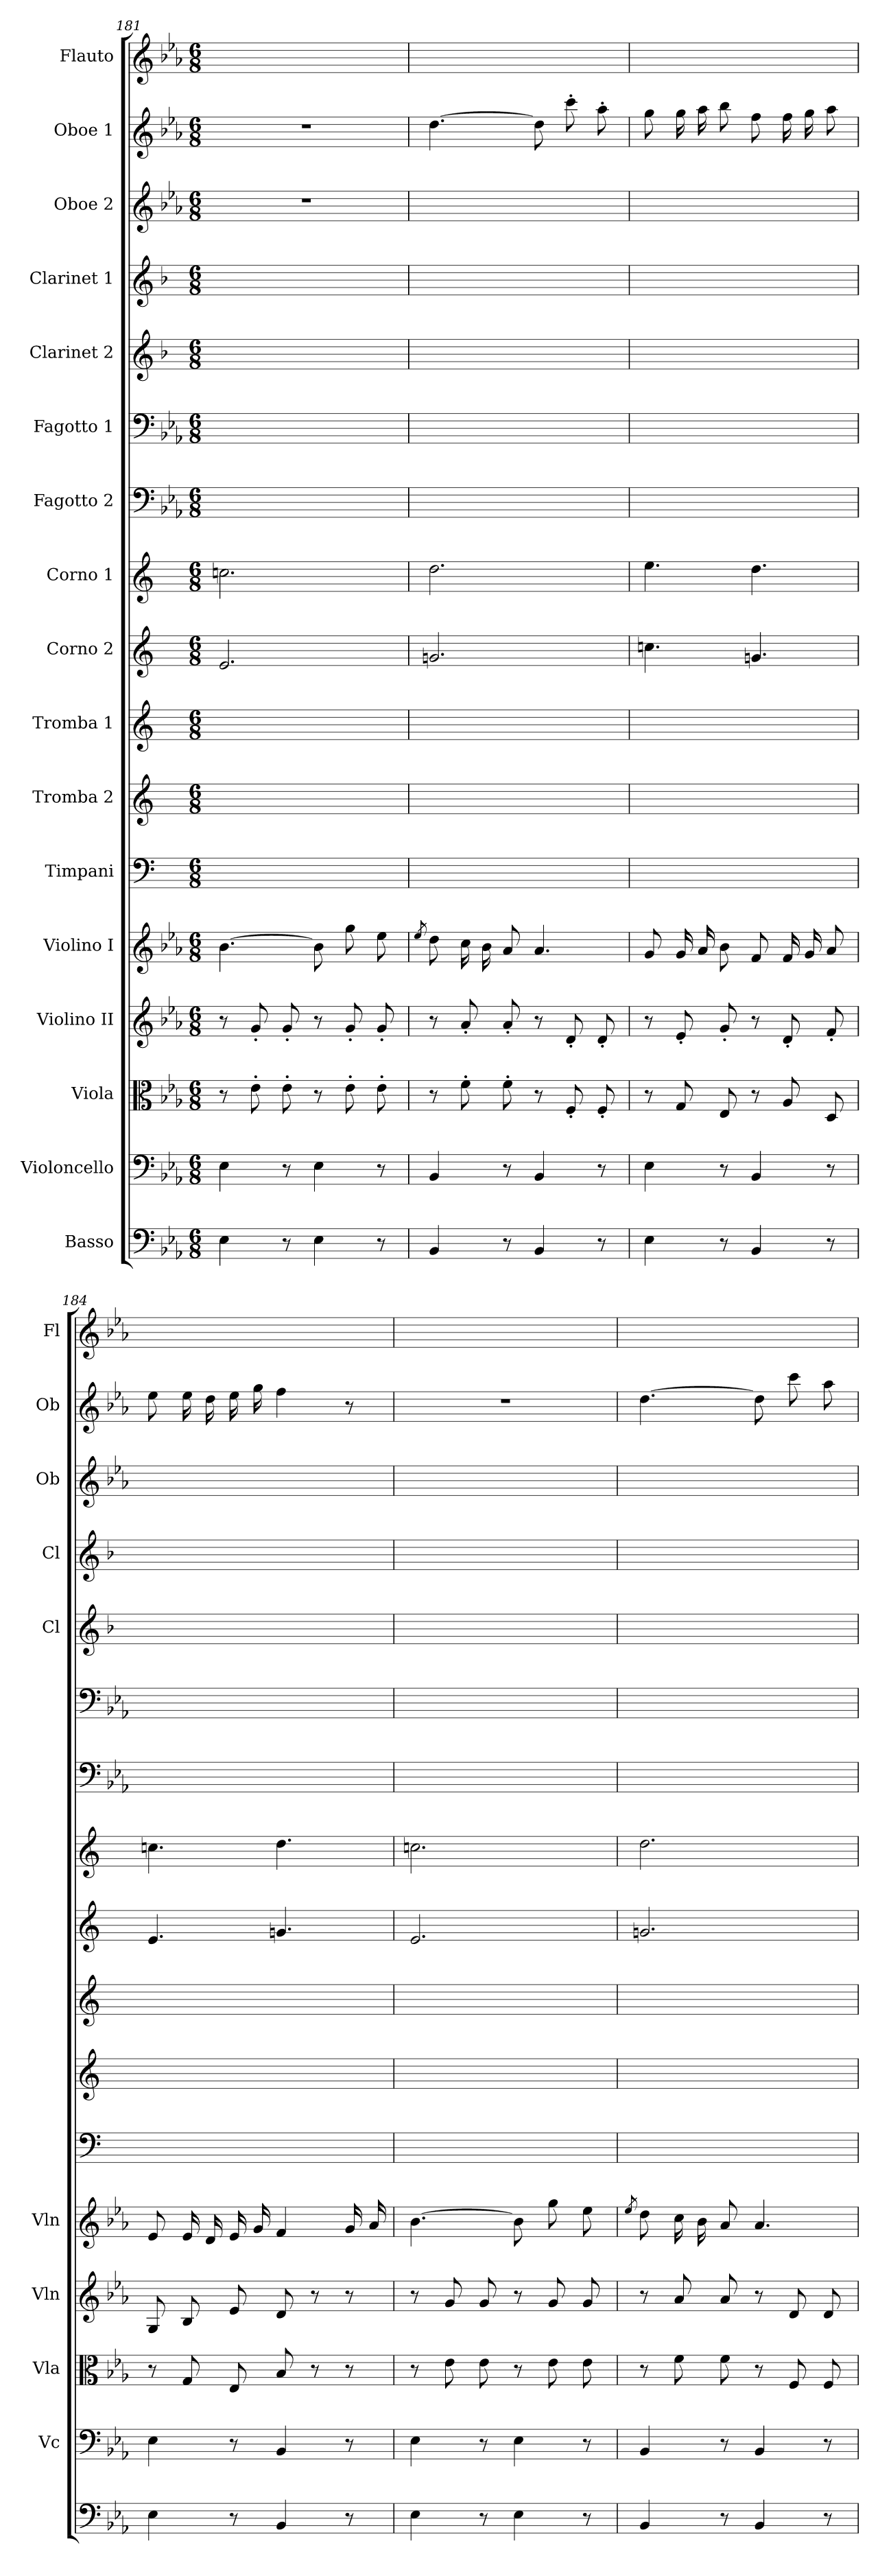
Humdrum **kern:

**kern	**kern	**kern	**kern	**kern	**kern	**kern	**kern	**kern	**kern	**kern	**kern	**kern	**kern	**kern	**kern	**kern
*part17	*part16	*part15	*part14	*part13	*part12	*part11	*part10	*part9	*part8	*part7	*part6	*part5	*part4	*part3	*part2	*part1
*staff17	*staff16	*staff15	*staff14	*staff13	*staff12	*staff11	*staff10	*staff9	*staff8	*staff7	*staff6	*staff5	*staff4	*staff3	*staff2	*staff1
*I"Basso	*I"Violoncello	*I"Viola	*I"Violino II	*I"Violino I	*I"Timpani	*I"Tromba 2	*I"Tromba 1	*I"Corno 2	*I"Corno 1	*I"Fagotto 2	*I"Fagotto 1	*I"Clarinet 2	*I"Clarinet 1	*I"Oboe 2	*I"Oboe 1	*I"Flauto
*	*I'Vc	*I'Vla	*I'Vln	*I'Vln	*	*	*	*	*	*	*	*I'Cl	*I'Cl	*I'Ob	*I'Ob	*I'Fl
*clefF4	*clefF4	*clefC3	*clefG2	*clefG2	*clefF4	*clefG2	*clefG2	*clefG2	*clefG2	*clefF4	*clefF4	*clefG2	*clefG2	*clefG2	*clefG2	*clefG2
*ITrd7c12	*	*	*	*	*	*ITrd-2c-3	*ITrd-2c-3	*ITrd5c9	*ITrd5c9	*	*	*ITrd1c2	*ITrd1c2	*	*	*
*k[b-e-a-]	*k[b-e-a-]	*k[b-e-a-]	*k[b-e-a-]	*k[b-e-a-]	*	*	*	*	*	*k[b-e-a-]	*k[b-e-a-]	*k[b-e-a-]	*k[b-e-a-]	*k[b-e-a-]	*k[b-e-a-]	*k[b-e-a-]
*M6/8	*M6/8	*M6/8	*M6/8	*M6/8	*M6/8	*M6/8	*M6/8	*M6/8	*M6/8	*M6/8	*M6/8	*M6/8	*M6/8	*M6/8	*M6/8	*M6/8
=181	=181	=181	=181	=181	=181	=181	=181	=181	=181	=181	=181	=181	=181	=181	=181	=181
4EE-	4E-	8r	8r	[4.b-	2.ryy	2.ryy	2.ryy	2.G	2.e-X	2.ryy	2.ryy	2.ryy	2.ryy	2.r	2.r	2.ryy
.	.	8e-'	8g'	.	.	.	.	.	.	.	.	.	.	.	.	.
8r	8r	8e-'	8g'	.	.	.	.	.	.	.	.	.	.	.	.	.
4EE-	4E-	8r	8r	8b-]	.	.	.	.	.	.	.	.	.	.	.	.
.	.	8e-'	8g'	8gg	.	.	.	.	.	.	.	.	.	.	.	.
8r	8r	8e-'	8g'	8ee-	.	.	.	.	.	.	.	.	.	.	.	.
=182	=182	=182	=182	=182	=182	=182	=182	=182	=182	=182	=182	=182	=182	=182	=182	=182
.	.	.	.	8qee-	.	.	.	.	.	.	.	.	.	.	.	.
4BBB-	4BB-	8r	8r	8dd	2.ryy	2.ryy	2.ryy	2.B-X	2.f	2.ryy	2.ryy	2.ryy	2.ryy	2.ryy	[4.dd	2.ryy
.	.	8f'	8a-'	16cc	.	.	.	.	.	.	.	.	.	.	.	.
.	.	.	.	16b-	.	.	.	.	.	.	.	.	.	.	.	.
8r	8r	8f'	8a-'	8a-	.	.	.	.	.	.	.	.	.	.	.	.
4BBB-	4BB-	8r	8r	4.a-	.	.	.	.	.	.	.	.	.	.	8dd]	.
.	.	8F'	8d'	.	.	.	.	.	.	.	.	.	.	.	8ccc'	.
8r	8r	8F'	8d'	.	.	.	.	.	.	.	.	.	.	.	8aa-'	.
=183	=183	=183	=183	=183	=183	=183	=183	=183	=183	=183	=183	=183	=183	=183	=183	=183
4EE-	4E-	8r	8r	8g	2.ryy	2.ryy	2.ryy	4.e-X	4.g	2.ryy	2.ryy	2.ryy	2.ryy	2.ryy	8gg	2.ryy
.	.	8G	8e-'	16g	.	.	.	.	.	.	.	.	.	.	16gg	.
.	.	.	.	16a-	.	.	.	.	.	.	.	.	.	.	16aa-	.
8r	8r	8E-	8g'	8b-	.	.	.	.	.	.	.	.	.	.	8bb-	.
4BBB-	4BB-	8r	8r	8f	.	.	.	4.B-X	4.f	.	.	.	.	.	8ff	.
.	.	8A-	8d'	16f	.	.	.	.	.	.	.	.	.	.	16ff	.
.	.	.	.	16g	.	.	.	.	.	.	.	.	.	.	16gg	.
8r	8r	8D	8f'	8a-	.	.	.	.	.	.	.	.	.	.	8aa-	.
=184	=184	=184	=184	=184	=184	=184	=184	=184	=184	=184	=184	=184	=184	=184	=184	=184
4EE-	4E-	8r	8G	8e-	2.ryy	2.ryy	2.ryy	4.G	4.e-X	2.ryy	2.ryy	2.ryy	2.ryy	2.ryy	8ee-	2.ryy
.	.	8G	8B-	16e-	.	.	.	.	.	.	.	.	.	.	16ee-	.
.	.	.	.	16d	.	.	.	.	.	.	.	.	.	.	16dd	.
8r	8r	8E-	8e-	16e-	.	.	.	.	.	.	.	.	.	.	16ee-	.
.	.	.	.	16g	.	.	.	.	.	.	.	.	.	.	16gg	.
4BBB-	4BB-	8B-	8d	4f	.	.	.	4.B-X	4.f	.	.	.	.	.	4ff	.
.	.	8r	8r	.	.	.	.	.	.	.	.	.	.	.	.	.
8r	8r	8r	8r	16g	.	.	.	.	.	.	.	.	.	.	8r	.
.	.	.	.	16a-	.	.	.	.	.	.	.	.	.	.	.	.
=185	=185	=185	=185	=185	=185	=185	=185	=185	=185	=185	=185	=185	=185	=185	=185	=185
4EE-	4E-	8r	8r	[4.b-	2.ryy	2.ryy	2.ryy	2.G	2.e-X	2.ryy	2.ryy	2.ryy	2.ryy	2.ryy	2.r	2.ryy
.	.	8e-	8g	.	.	.	.	.	.	.	.	.	.	.	.	.
8r	8r	8e-	8g	.	.	.	.	.	.	.	.	.	.	.	.	.
4EE-	4E-	8r	8r	8b-]	.	.	.	.	.	.	.	.	.	.	.	.
.	.	8e-	8g	8gg	.	.	.	.	.	.	.	.	.	.	.	.
8r	8r	8e-	8g	8ee-	.	.	.	.	.	.	.	.	.	.	.	.
=186	=186	=186	=186	=186	=186	=186	=186	=186	=186	=186	=186	=186	=186	=186	=186	=186
.	.	.	.	8qee-	.	.	.	.	.	.	.	.	.	.	.	.
4BBB-	4BB-	8r	8r	8dd	2.ryy	2.ryy	2.ryy	2.B-X	2.f	2.ryy	2.ryy	2.ryy	2.ryy	2.ryy	[4.dd	2.ryy
.	.	8f	8a-	16cc	.	.	.	.	.	.	.	.	.	.	.	.
.	.	.	.	16b-	.	.	.	.	.	.	.	.	.	.	.	.
8r	8r	8f	8a-	8a-	.	.	.	.	.	.	.	.	.	.	.	.
4BBB-	4BB-	8r	8r	4.a-	.	.	.	.	.	.	.	.	.	.	8dd]	.
.	.	8F	8d	.	.	.	.	.	.	.	.	.	.	.	8ccc	.
8r	8r	8F	8d	.	.	.	.	.	.	.	.	.	.	.	8aa-	.
=	=	=	=	=	=	=	=	=	=	=	=	=	=	=	=	=
*-	*-	*-	*-	*-	*-	*-	*-	*-	*-	*-	*-	*-	*-	*-	*-	*-
